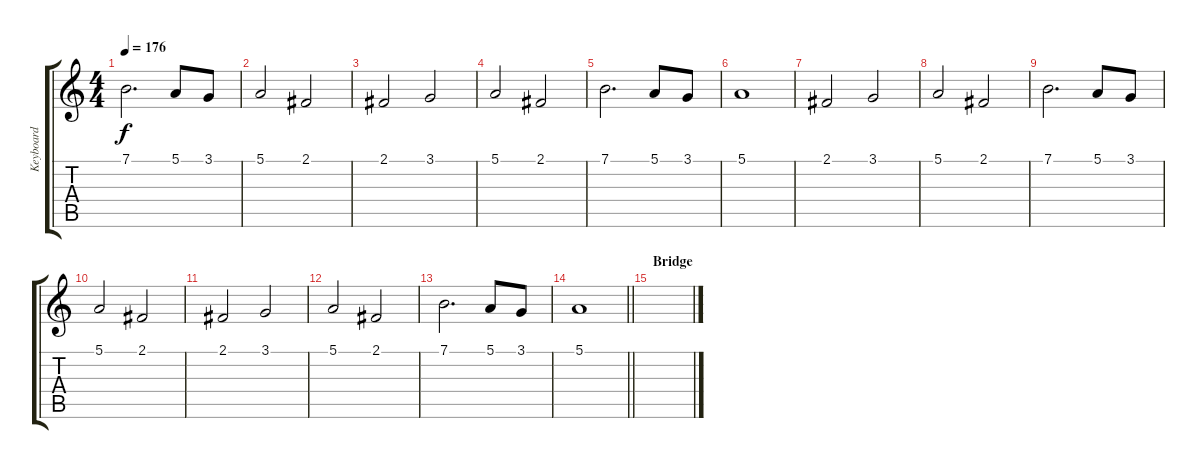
\track ("Keyboard" "Keyboard") {instrument ocarina}
\staff {score tabs}
\tuning (E4 B3 G3 D3 A2 E2) {hide}
\ts (4 4)
\tempo 176
\clef g2
\ks c
7.1.2{d dy f} 5.1.8 3.1.8 |
5.1.2 2.1.2 |
2.1.2 3.1.2 |
5.1.2 2.1.2 |
7.1.2{d} 5.1.8 3.1.8 |
5.1.1 |
2.1.2 3.1.2 |
5.1.2 2.1.2 |
7.1.2{d} 5.1.8 3.1.8 |
5.1.2 2.1.2 |
2.1.2 3.1.2 |
5.1.2 2.1.2 |
7.1.2{d} 5.1.8 3.1.8 |
\barLineRight lightlight
5.1.1 |
\section ("" "Bridge")
